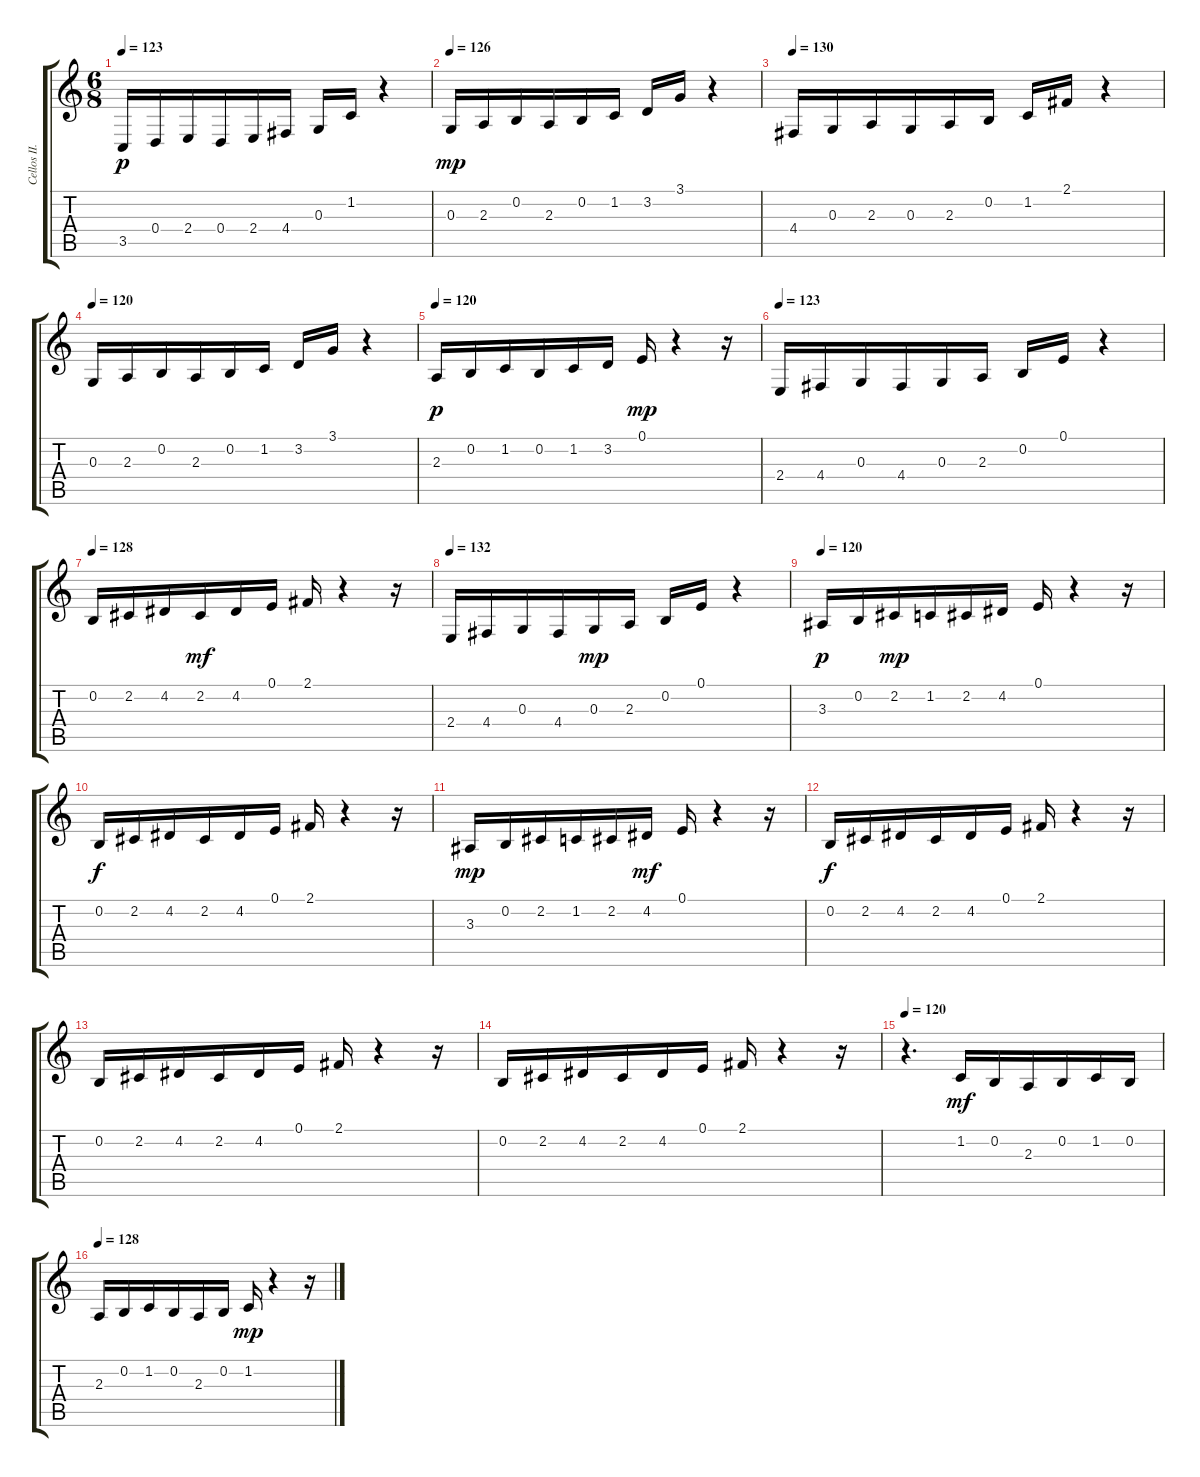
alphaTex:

\track ("Cellos II." "Cellos II.") {instrument pizzicatostrings}
\staff {score tabs}
\tuning (E4 B3 G3 D3 A2 E2) {hide}
\ts (6 8)
\tempo 123
\clef g2
\ks c
3.5.16{dy p} 0.4.16 2.4.16 0.4.16 2.4.16 4.4.16 0.3.16 1.2.16 r.4 |
\tempo 126
0.3.16{dy mp} 2.3.16 0.2.16 2.3.16 0.2.16 1.2.16 3.2.16 3.1.16 r.4 |
\tempo 130
4.4.16 0.3.16 2.3.16 0.3.16 2.3.16 0.2.16 1.2.16 2.1.16 r.4 |
\tempo 120
0.3.16 2.3.16 0.2.16 2.3.16 0.2.16 1.2.16 3.2.16 3.1.16 r.4 |
\tempo 120
2.3.16{dy p} 0.2.16 1.2.16 0.2.16 1.2.16 3.2.16 0.1.16{dy mp} r.4 r.16 |
\tempo 123
2.4.16 4.4.16 0.3.16 4.4.16 0.3.16 2.3.16 0.2.16 0.1.16 r.4 |
\tempo 128
0.2.16 2.2.16 4.2.16 2.2.16{dy mf} 4.2.16 0.1.16 2.1.16 r.4 r.16 |
\tempo 132
2.4.16 4.4.16 0.3.16 4.4.16 0.3.16{dy mp} 2.3.16 0.2.16 0.1.16 r.4 |
\tempo 120
3.3.16{dy p} 0.2.16 2.2.16{dy mp} 1.2.16 2.2.16 4.2.16 0.1.16 r.4 r.16 |
0.2.16{dy f} 2.2.16 4.2.16 2.2.16 4.2.16 0.1.16 2.1.16 r.4 r.16 |
3.3.16{dy mp} 0.2.16 2.2.16 1.2.16 2.2.16 4.2.16{dy mf} 0.1.16 r.4 r.16 |
0.2.16{dy f} 2.2.16 4.2.16 2.2.16 4.2.16 0.1.16 2.1.16 r.4 r.16 |
0.2.16 2.2.16 4.2.16 2.2.16 4.2.16 0.1.16 2.1.16 r.4 r.16 |
0.2.16 2.2.16 4.2.16 2.2.16 4.2.16 0.1.16 2.1.16 r.4 r.16 |
\tempo 120
r.4{d} 1.2.16{dy mf} 0.2.16 2.3.16 0.2.16 1.2.16 0.2.16 |
\tempo 128
2.3.16 0.2.16 1.2.16 0.2.16 2.3.16 0.2.16 1.2.16{dy mp} r.4 r.16
